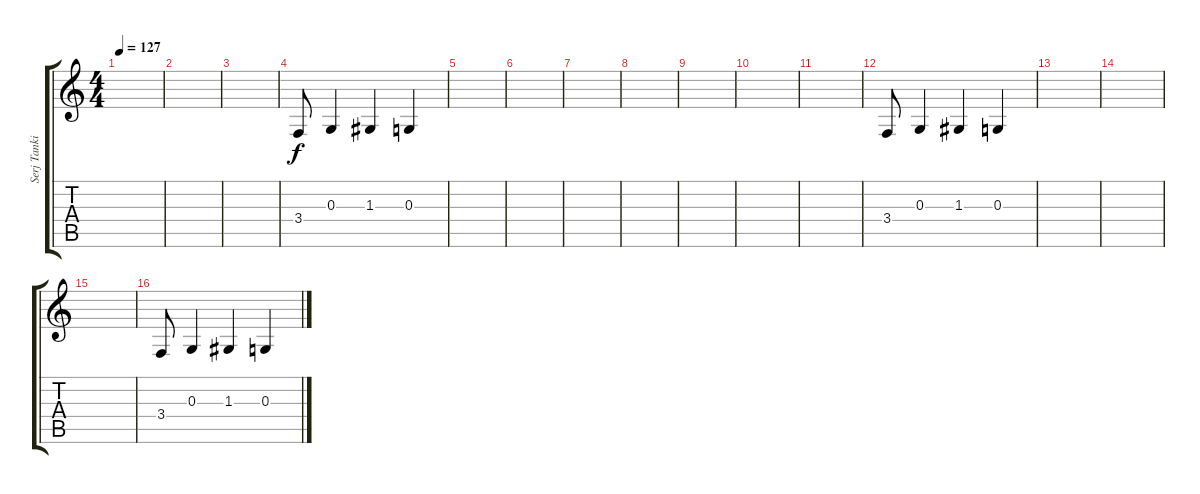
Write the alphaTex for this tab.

\track ("Serj Tankian" "Serj Tanki") {instrument violin}
\staff {score tabs}
\tuning (E4 B3 G3 D3 A2 E2) {hide}
\ts (4 4)
\tempo 127
\clef g2
\ks c
|
|
|
3.4.8 0.3.4 1.3.4 0.3.4 |
|
|
|
|
|
|
|
3.4.8 0.3.4 1.3.4 0.3.4 |
|
|
|
3.4.8 0.3.4 1.3.4 0.3.4
